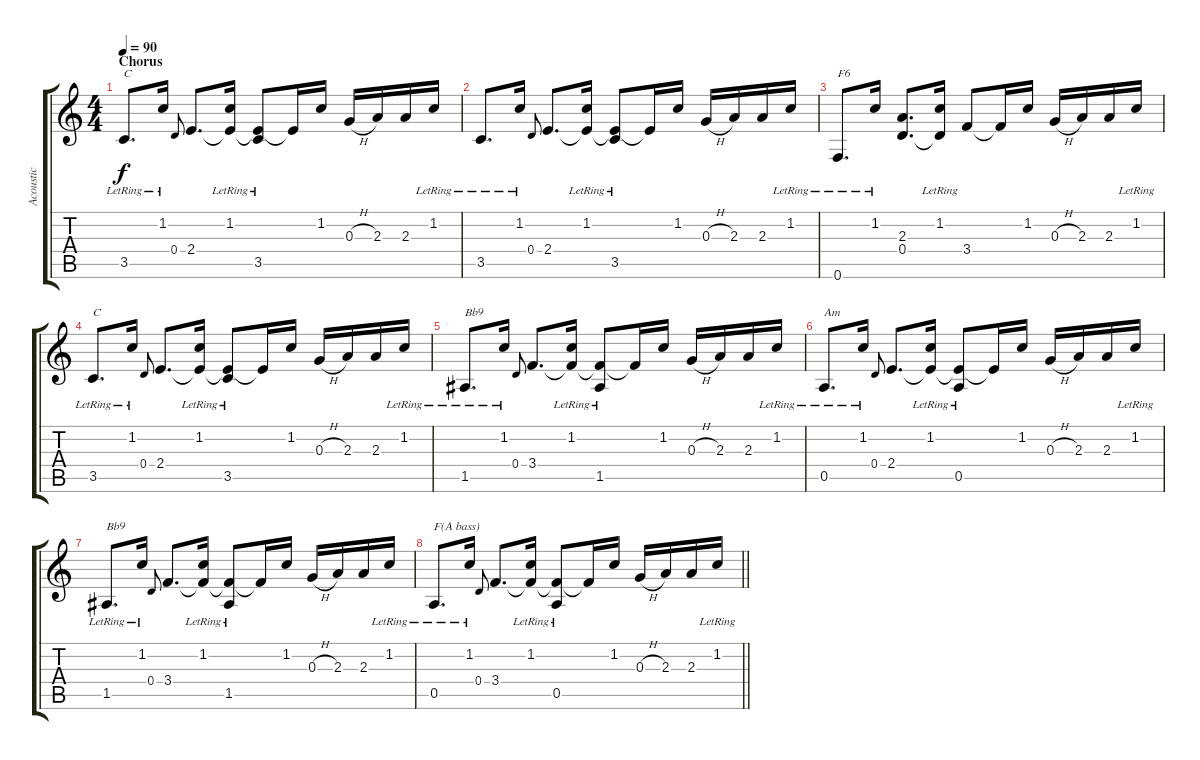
\track ("Acoustic" "Acoustic") {instrument acousticguitarsteel}
\staff {score tabs}
\tuning (E4 B3 G3 D3 A2 F2) {hide}
\ts (4 4)
\section ("" "Chorus")
\tempo 90
\clef g2
\ks c
3.5{lr}.8{d txt "C" dy f} 1.2{lr}.16 0.4.8{gr onbeat} 2.4.8{d} (1.2{lr} 2.4{t}).16 (2.4{t} 3.5{lr}).8 2.4{t}.16 1.2.16 0.3{h}.16 2.3.16 2.3.16 1.2{lr}.16 |
3.5{lr}.8{d} 1.2{lr}.16 0.4.8{gr onbeat} 2.4.8{d} (1.2{lr} 2.4{t}).16 (2.4{t} 3.5{lr}).8 2.4{t}.16 1.2.16 0.3{h}.16 2.3.16 2.3.16 1.2{lr}.16 |
0.6{lr}.8{d txt "F6"} 1.2{lr}.16 (2.3 0.4).8{d} (1.2{lr} 0.4{t}).16 3.4.8 3.4{t}.16 1.2.16 0.3{h}.16 2.3.16 2.3.16 1.2{lr}.16 |
3.5{lr}.8{d txt "C"} 1.2{lr}.16 0.4.8{gr onbeat} 2.4.8{d} (1.2{lr} 2.4{t}).16 (2.4{t} 3.5{lr}).8 2.4{t}.16 1.2.16 0.3{h}.16 2.3.16 2.3.16 1.2{lr}.16 |
1.5{lr}.8{d txt "Bb9"} 1.2{lr}.16 0.4.8{gr onbeat} 3.4.8{d} (1.2{lr} 3.4{t}).16 (3.4{t} 1.5{lr}).8 3.4{t}.16 1.2.16 0.3{h}.16 2.3.16 2.3.16 1.2{lr}.16 |
0.5{lr}.8{d txt "Am"} 1.2{lr}.16 0.4.8{gr onbeat} 2.4.8{d} (1.2{lr} 2.4{t}).16 (2.4{t} 0.5{lr}).8 2.4{t}.16 1.2.16 0.3{h}.16 2.3.16 2.3.16 1.2{lr}.16 |
1.5{lr}.8{d txt "Bb9"} 1.2{lr}.16 0.4.8{gr onbeat} 3.4.8{d} (1.2{lr} 3.4{t}).16 (3.4{t} 1.5{lr}).8 3.4{t}.16 1.2.16 0.3{h}.16 2.3.16 2.3.16 1.2{lr}.16 |
\barLineRight lightlight
0.5{lr}.8{d txt "F(A bass)"} 1.2{lr}.16 0.4.8{gr onbeat} 3.4.8{d} (1.2{lr} 3.4{t}).16 (3.4{t} 0.5{lr}).8 3.4{t}.16 1.2.16 0.3{h}.16 2.3.16 2.3.16 1.2{lr}.16
